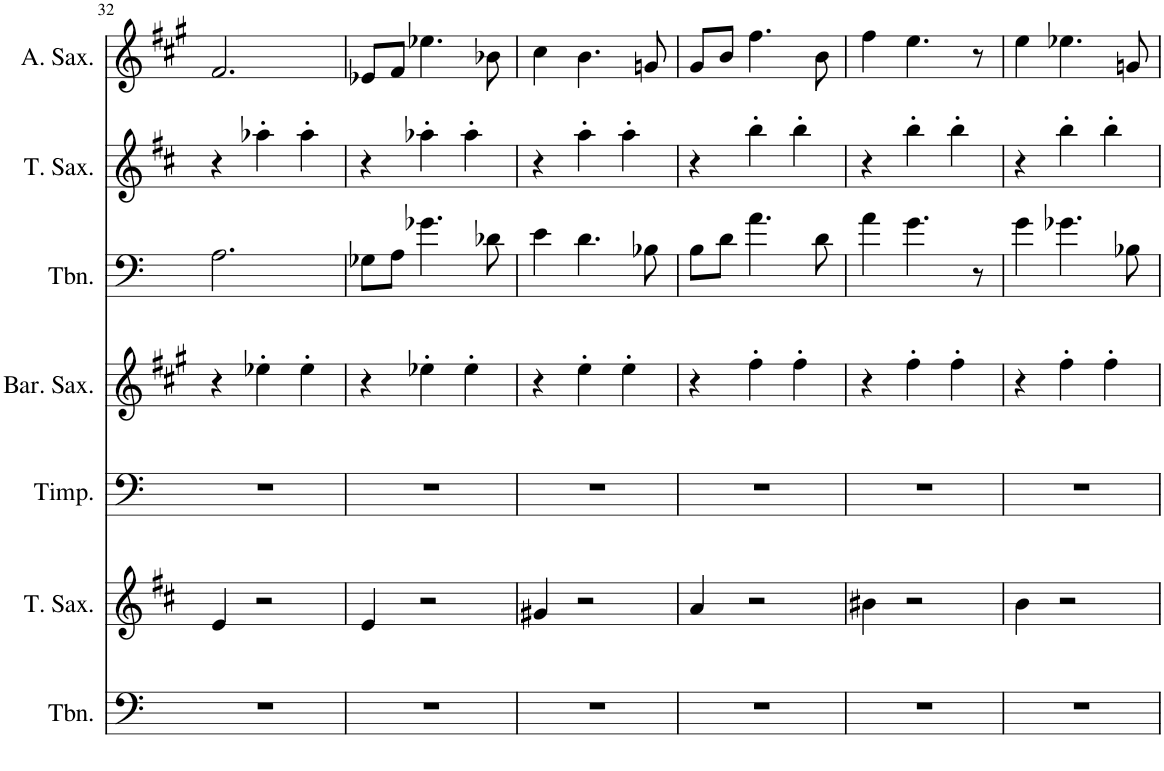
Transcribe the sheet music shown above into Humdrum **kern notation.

**kern	**kern	**kern	**kern	**kern	**kern	**kern
*part7	*part6	*part5	*part4	*part3	*part2	*part1
*staff7	*staff6	*staff5	*staff4	*staff3	*staff2	*staff1
*I"Trombone	*I"Tenor Saxophone	*I"Timpani	*I"Baritone Saxophone	*I"Trombone	*I"Tenor Saxophone	*I"Alto Saxophone
*I'Tbn.	*I'T. Sax.	*I'Timp.	*I'Bar. Sax.	*I'Tbn.	*I'T. Sax.	*I'A. Sax.
!!LO:PB:g=z
*clefF4	*clefG2	*clefF4	*clefG2	*clefF4	*clefG2	*clefG2
*	*Trd8c14	*	*Trd12c21	*	*Trd8c14	*Trd5c9
*k[]	*k[f#c#]	*k[]	*k[f#c#g#]	*k[]	*k[f#c#]	*k[f#c#g#]
*M3/4	*M3/4	*M3/4	*M3/4	*M3/4	*M3/4	*M3/4
=32	=32	=32	=32	=32	=32	=32
2.r	4e/	2.r	4r	2.A\	4r	2.f#/
.	2r	.	4ee-X'\	.	4aa-X'\	.
.	.	.	4ee-'\	.	4aa-'\	.
=33	=33	=33	=33	=33	=33	=33
2.r	4e/	2.r	4r	8G-X\L	4r	8e-X/L
.	.	.	.	8A\J	.	8f#/J
.	2r	.	4ee-X'\	4.g-X\	4aa-X'\	4.ee-X\
.	.	.	4ee-'\	.	4aa-'\	.
.	.	.	.	8d-X\	.	8b-X\
=34	=34	=34	=34	=34	=34	=34
2.r	4g#X/	2.r	4r	4e\	4r	4cc#\
.	2r	.	4ee'\	4.d\	4aa'\	4.b\
.	.	.	4ee'\	.	4aa'\	.
.	.	.	.	8B-X\	.	8gn/
=35	=35	=35	=35	=35	=35	=35
2.r	4a/	2.r	4r	8B\L	4r	8g#/L
.	.	.	.	8d\J	.	8b/J
.	2r	.	4ff#'\	4.a\	4bb'\	4.ff#\
.	.	.	4ff#'\	.	4bb'\	.
.	.	.	.	8d\	.	8b\
=36	=36	=36	=36	=36	=36	=36
2.r	4b#X\	2.r	4r	4a\	4r	4ff#\
.	2r	.	4ff#'\	4.g\	4bb'\	4.ee\
.	.	.	4ff#'\	.	4bb'\	.
.	.	.	.	8r	.	8r
=37	=37	=37	=37	=37	=37	=37
2.r	4b\	2.r	4r	4g\	4r	4ee\
.	2r	.	4ff#'\	4.g-X\	4bb'\	4.ee-X\
.	.	.	4ff#'\	.	4bb'\	.
.	.	.	.	8B-X\	.	8gn/
=	=	=	=	=	=	=
*-	*-	*-	*-	*-	*-	*-
